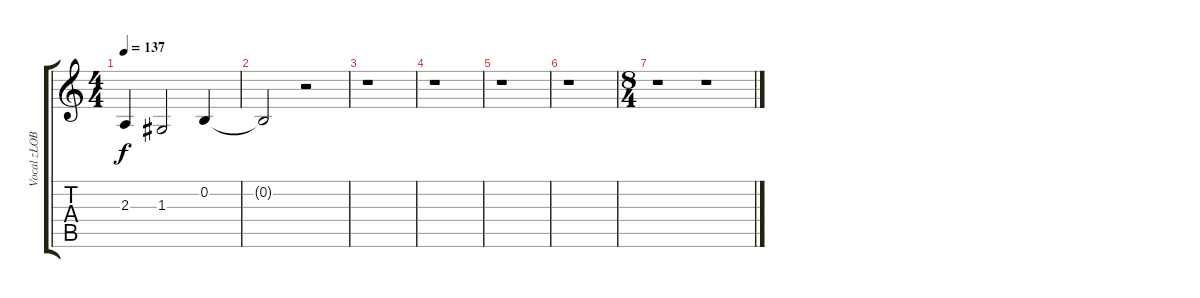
\track ("Vocal zLOB" "Vocal zLOB") {instrument altosax}
\staff {score tabs}
\tuning (E4 B3 G3 D3 A2 E2) {hide}
\ts (4 4)
\tempo 137
\clef g2
\ks c
2.3.4{dy f} 1.3.2 0.2.4 |
0.2{t}.2 r.2 |
r.1 |
r.1 |
r.1 |
r.1 |
\ts (8 4)
r.1 r.1
